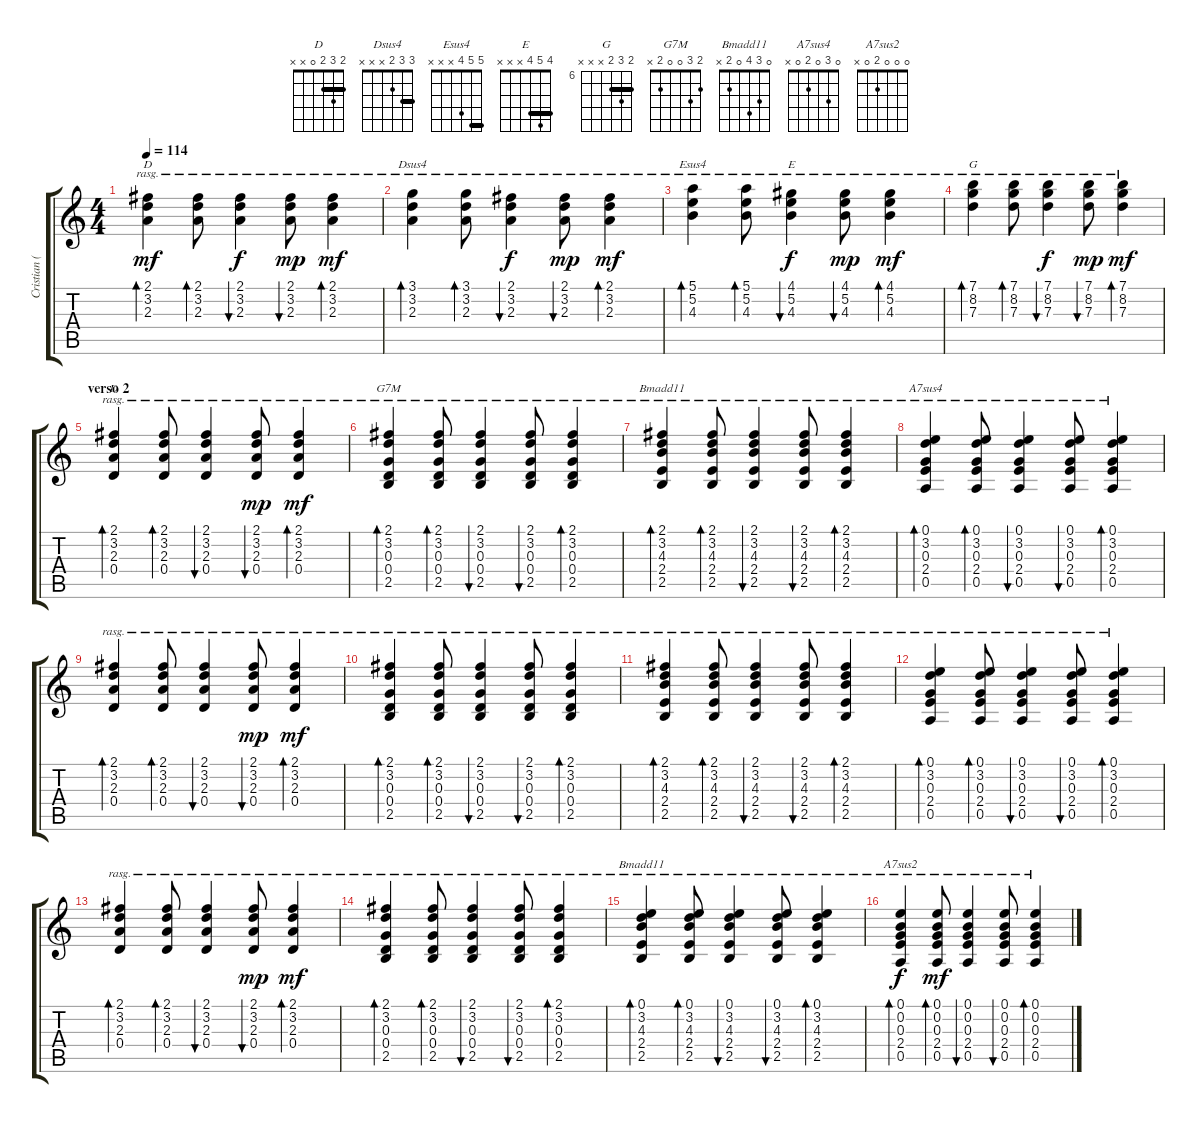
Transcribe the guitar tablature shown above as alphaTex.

\track ("Cristian (guitarra)" "Cristian (") {instrument acousticguitarsteel}
\staff {score tabs}
\tuning (E4 B3 G3 D3 A2 E2) {hide}
\chord ("D" 2 3 2 x x x) {barre 2}
\chord ("Dsus4" 3 3 2 x x x) {barre 3}
\chord ("Esus4" 5 5 4 x x x) {barre 5}
\chord ("E" 4 5 4 x x x) {barre 4}
\chord ("G" 7 8 7 x x x) {firstfret 6 barre 7}
\chord ("D" 2 3 2 0 x x) {barre 2}
\chord ("G7M" 2 3 0 0 2 x)
\chord ("Bmadd11" 2 3 4 2 2 x) {barre 2}
\chord ("A7sus4" 0 3 0 2 0 x)
\chord ("Bmadd11" 0 3 4 0 2 x)
\chord ("A7sus2" 0 0 0 2 0 x)
\ts (4 4)
\tempo 114
\clef g2
\ks c
(2.1 3.2 2.3).4{bd 120 ch "D" rasg ii dy mf} (2.1 3.2 2.3).8{bd 60 rasg ii} (2.1 3.2 2.3).4{bu 60 rasg ii dy f} (2.1 3.2 2.3).8{bu 60 rasg ii dy mp} (2.1 3.2 2.3).4{bd 60 rasg ii dy mf} |
(3.1 3.2 2.3).4{bd 120 ch "Dsus4" rasg ii} (3.1 3.2 2.3).8{bd 60 rasg ii} (2.1 3.2 2.3).4{bu 60 rasg ii dy f} (2.1 3.2 2.3).8{bu 60 rasg ii dy mp} (2.1 3.2 2.3).4{bd 60 rasg ii dy mf} |
(5.1 5.2 4.3).4{bd 120 ch "Esus4" rasg ii} (5.1 5.2 4.3).8{bd 60 rasg ii} (4.1 5.2 4.3).4{bu 60 ch "E" rasg ii dy f} (4.1 5.2 4.3).8{bu 60 rasg ii dy mp} (4.1 5.2 4.3).4{bd 60 rasg ii dy mf} |
(7.1 8.2 7.3).4{bd 120 ch "G" rasg ii} (7.1 8.2 7.3).8{bd 60 rasg ii} (7.1 8.2 7.3).4{bu 60 rasg ii dy f} (7.1 8.2 7.3).8{bu 60 rasg ii dy mp} (7.1 8.2 7.3).4{bd 60 rasg ii dy mf} |
\section ("" "verso 2")
(2.1 3.2 2.3 0.4).4{bd 120 ch "D" rasg ii} (2.1 3.2 2.3 0.4).8{bd 60 rasg ii} (2.1 3.2 2.3 0.4).4{bu 60 rasg ii} (2.1 3.2 2.3 0.4).8{bu 60 rasg ii dy mp} (2.1 3.2 2.3 0.4).4{bd 60 rasg ii dy mf} |
(2.1 3.2 0.3 0.4 2.5).4{bd 120 ch "G7M" rasg ii} (2.1 3.2 0.3 0.4 2.5).8{bd 60 rasg ii} (2.1 3.2 0.3 0.4 2.5).4{bu 60 rasg ii} (2.1 3.2 0.3 0.4 2.5).8{bu 60 rasg ii} (2.1 3.2 0.3 0.4 2.5).4{bd 60 rasg ii} |
(2.1 3.2 4.3 2.4 2.5).4{bd 120 ch "Bmadd11" rasg ii} (2.1 3.2 4.3 2.4 2.5).8{bd 60 rasg ii} (2.1 3.2 4.3 2.4 2.5).4{bu 60 rasg ii} (2.1 3.2 4.3 2.4 2.5).8{bu 60 rasg ii} (2.1 3.2 4.3 2.4 2.5).4{bd 60 rasg ii} |
(0.1 3.2 0.3 2.4 0.5).4{bd 120 ch "A7sus4" rasg ii} (0.1 3.2 0.3 2.4 0.5).8{bd 60 rasg ii} (0.1 3.2 0.3 2.4 0.5).4{bu 60 rasg ii} (0.1 3.2 0.3 2.4 0.5).8{bu 60 rasg ii} (0.1 3.2 0.3 2.4 0.5).4{bd 60 rasg ii} |
(2.1 3.2 2.3 0.4).4{bd 120 rasg ii} (2.1 3.2 2.3 0.4).8{bd 60 rasg ii} (2.1 3.2 2.3 0.4).4{bu 60 rasg ii} (2.1 3.2 2.3 0.4).8{bu 60 rasg ii dy mp} (2.1 3.2 2.3 0.4).4{bd 60 rasg ii dy mf} |
(2.1 3.2 0.3 0.4 2.5).4{bd 120 rasg ii} (2.1 3.2 0.3 0.4 2.5).8{bd 60 rasg ii} (2.1 3.2 0.3 0.4 2.5).4{bu 60 rasg ii} (2.1 3.2 0.3 0.4 2.5).8{bu 60 rasg ii} (2.1 3.2 0.3 0.4 2.5).4{bd 60 rasg ii} |
(2.1 3.2 4.3 2.4 2.5).4{bd 120 rasg ii} (2.1 3.2 4.3 2.4 2.5).8{bd 60 rasg ii} (2.1 3.2 4.3 2.4 2.5).4{bu 60 rasg ii} (2.1 3.2 4.3 2.4 2.5).8{bu 60 rasg ii} (2.1 3.2 4.3 2.4 2.5).4{bd 60 rasg ii} |
(0.1 3.2 0.3 2.4 0.5).4{bd 120 rasg ii} (0.1 3.2 0.3 2.4 0.5).8{bd 60 rasg ii} (0.1 3.2 0.3 2.4 0.5).4{bu 60 rasg ii} (0.1 3.2 0.3 2.4 0.5).8{bu 60 rasg ii} (0.1 3.2 0.3 2.4 0.5).4{bd 60 rasg ii} |
(2.1 3.2 2.3 0.4).4{bd 120 rasg ii} (2.1 3.2 2.3 0.4).8{bd 60 rasg ii} (2.1 3.2 2.3 0.4).4{bu 60 rasg ii} (2.1 3.2 2.3 0.4).8{bu 60 rasg ii dy mp} (2.1 3.2 2.3 0.4).4{bd 60 rasg ii dy mf} |
(2.1 3.2 0.3 0.4 2.5).4{bd 120 rasg ii} (2.1 3.2 0.3 0.4 2.5).8{bd 60 rasg ii} (2.1 3.2 0.3 0.4 2.5).4{bu 60 rasg ii} (2.1 3.2 0.3 0.4 2.5).8{bu 60 rasg ii} (2.1 3.2 0.3 0.4 2.5).4{bd 60 rasg ii} |
(0.1 3.2 4.3 2.4 2.5).4{bd 120 ch "Bmadd11" rasg ii} (0.1 3.2 4.3 2.4 2.5).8{bd 60 rasg ii} (0.1 3.2 4.3 2.4 2.5).4{bu 60 rasg ii} (0.1 3.2 4.3 2.4 2.5).8{bu 60 rasg ii} (0.1 3.2 4.3 2.4 2.5).4{bd 60 rasg ii} |
(0.1 0.2 0.3 2.4 0.5).4{bd 120 ch "A7sus2" rasg ii dy f} (0.1 0.2 0.3 2.4 0.5).8{bd 60 rasg ii dy mf} (0.1 0.2 0.3 2.4 0.5).4{bu 60 rasg ii} (0.1 0.2 0.3 2.4 0.5).8{bu 60 rasg ii} (0.1 0.2 0.3 2.4 0.5).4{bd 60 rasg ii}
